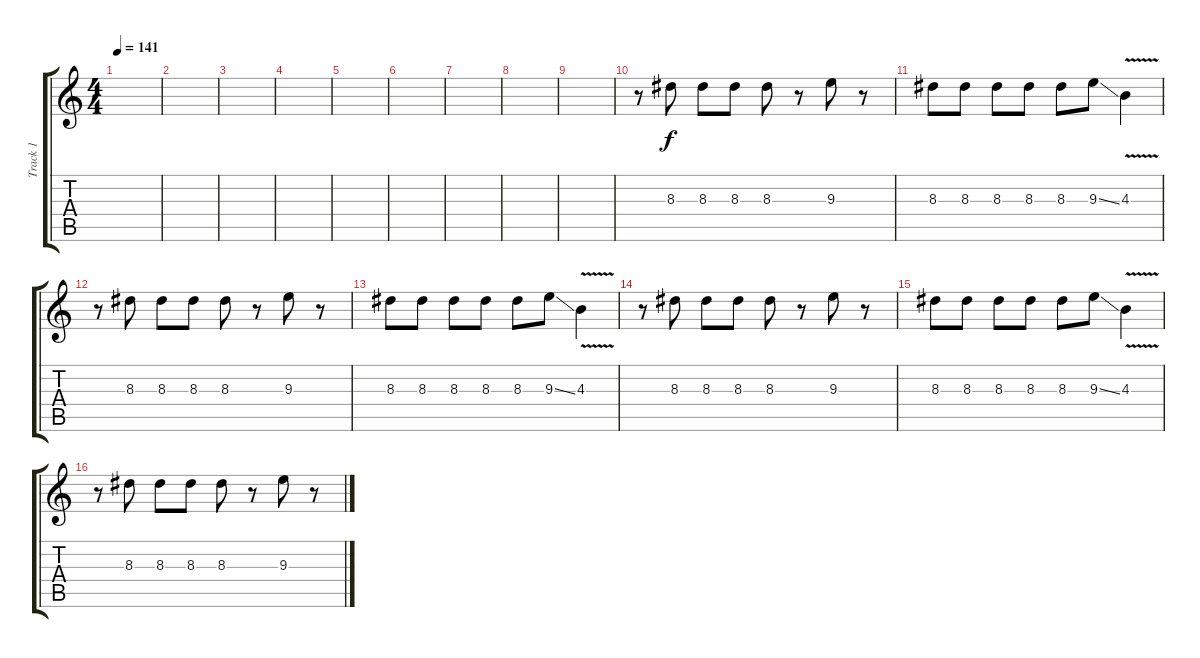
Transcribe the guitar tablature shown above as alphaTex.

\track ("Track 1" "Track 1") {instrument overdrivenguitar}
\staff {score tabs}
\tuning (E4 B3 G3 D3 A2 E2) {hide}
\ts (4 4)
\tempo 141
\clef g2
\ks c
|
|
|
|
|
|
|
|
|
r.8 8.3.8{dy f} 8.3.8 8.3.8 8.3.8 r.8 9.3.8 r.8 |
8.3.8 8.3.8 8.3.8 8.3.8 8.3.8 9.3{ss}.8 4.3{v}.4 |
r.8 8.3.8 8.3.8 8.3.8 8.3.8 r.8 9.3.8 r.8 |
8.3.8 8.3.8 8.3.8 8.3.8 8.3.8 9.3{ss}.8 4.3{v}.4 |
r.8 8.3.8 8.3.8 8.3.8 8.3.8 r.8 9.3.8 r.8 |
8.3.8 8.3.8 8.3.8 8.3.8 8.3.8 9.3{ss}.8 4.3{v}.4 |
r.8 8.3.8 8.3.8 8.3.8 8.3.8 r.8 9.3.8 r.8
